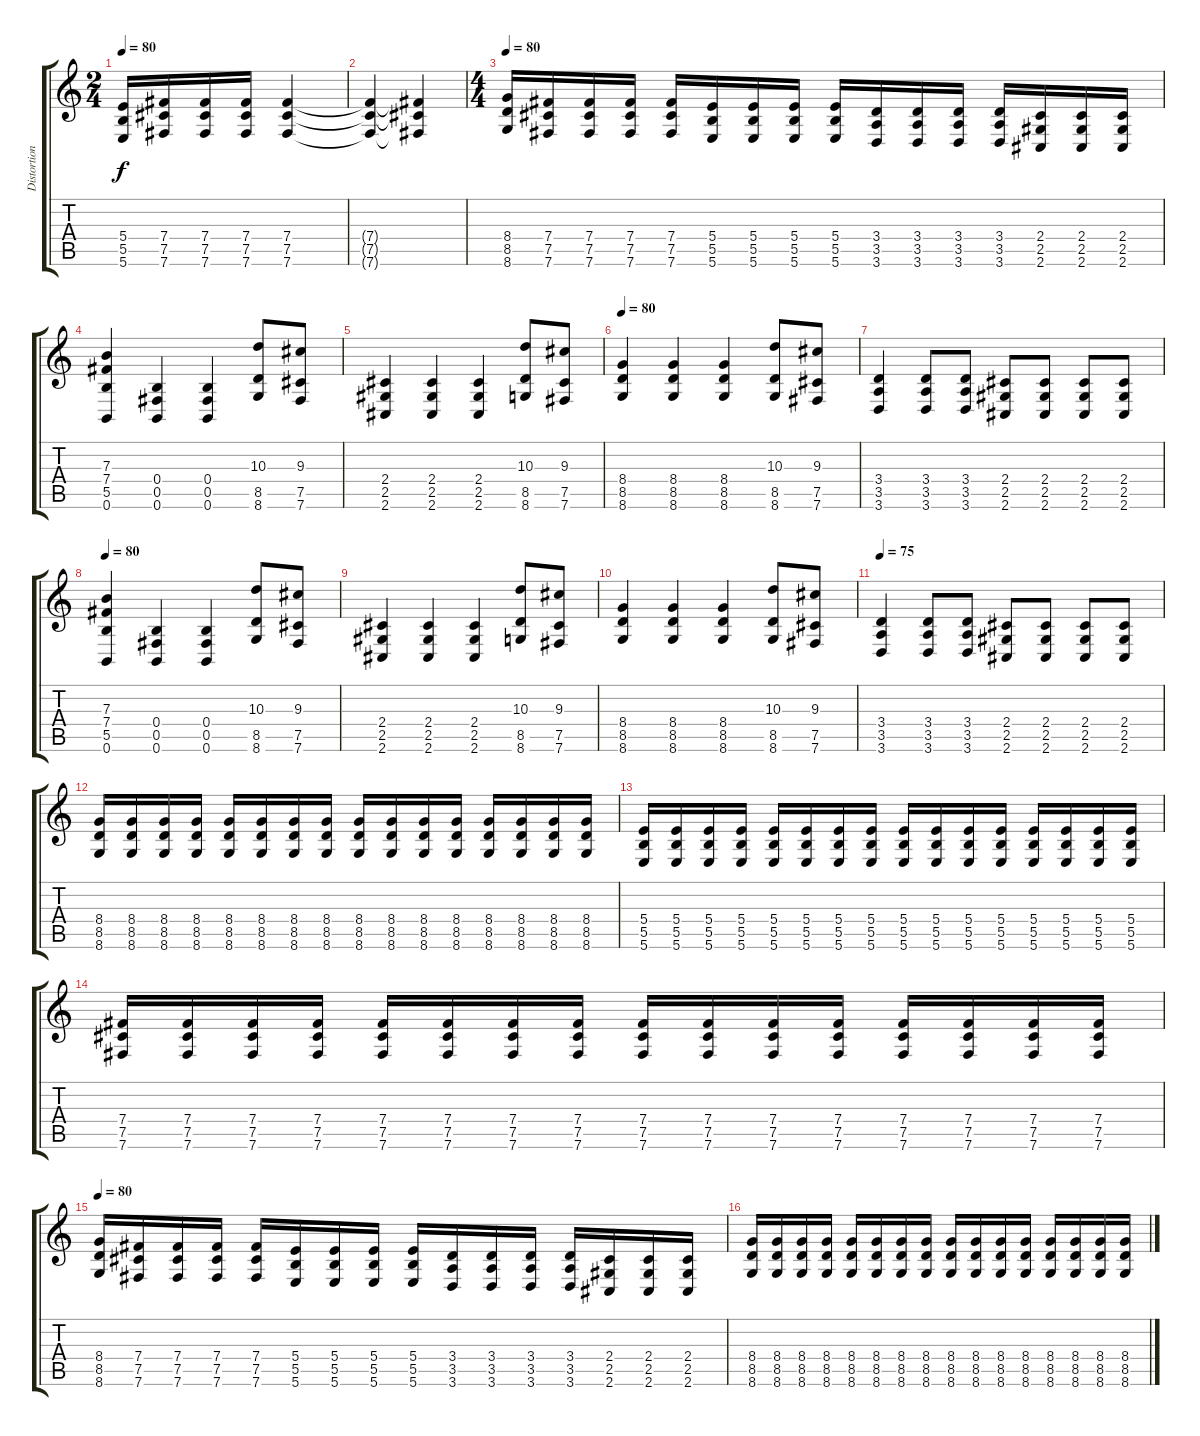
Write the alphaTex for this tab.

\track ("Distortion guitar (Robb Flynn)" "Distortion") {instrument distortionguitar}
\staff {score tabs}
\tuning (Db4 Ab3 E3 B2 Gb2 B1) {hide}
\ts (2 4)
\tempo 80
\clef g2
\ks c
(5.4 5.5 5.6).16{dy f} (7.4 7.5 7.6).16 (7.4 7.5 7.6).16 (7.4 7.5 7.6).16 (7.4 7.5 7.6).4 |
(7.4{t} 7.5{t} 7.6{t}).4 (7.4{t} 7.5{t} 7.6{t}).4 |
\ts (4 4)
\tempo 80
(8.4 8.5 8.6).16{volume 11} (7.4 7.5 7.6).16 (7.4 7.5 7.6).16 (7.4 7.5 7.6).16 (7.4 7.5 7.6).16 (5.4 5.5 5.6).16 (5.4 5.5 5.6).16 (5.4 5.5 5.6).16 (5.4 5.5 5.6).16 (3.4 3.5 3.6).16 (3.4 3.5 3.6).16 (3.4 3.5 3.6).16 (3.4 3.5 3.6).16 (2.4 2.5 2.6).16 (2.4 2.5 2.6).16 (2.4 2.5 2.6).16 |
(7.3 7.4 5.5 0.6).4 (0.4 0.5 0.6).4 (0.4 0.5 0.6).4 (10.3 8.5 8.6).8 (9.3 7.5 7.6).8 |
(2.4 2.5 2.6).4 (2.4 2.5 2.6).4 (2.4 2.5 2.6).4 (10.3 8.5 8.6).8 (9.3 7.5 7.6).8 |
\tempo 80
(8.4 8.5 8.6).4 (8.4 8.5 8.6).4 (8.4 8.5 8.6).4 (10.3 8.5 8.6).8 (9.3 7.5 7.6).8 |
(3.4 3.5 3.6).4 (3.4 3.5 3.6).8 (3.4 3.5 3.6).8 (2.4 2.5 2.6).8 (2.4 2.5 2.6).8 (2.4 2.5 2.6).8 (2.4 2.5 2.6).8 |
\tempo 80
(7.3 7.4 5.5 0.6).4 (0.4 0.5 0.6).4 (0.4 0.5 0.6).4 (10.3 8.5 8.6).8 (9.3 7.5 7.6).8 |
(2.4 2.5 2.6).4 (2.4 2.5 2.6).4 (2.4 2.5 2.6).4 (10.3 8.5 8.6).8 (9.3 7.5 7.6).8 |
(8.4 8.5 8.6).4 (8.4 8.5 8.6).4 (8.4 8.5 8.6).4 (10.3 8.5 8.6).8 (9.3 7.5 7.6).8 |
\tempo 75
(3.4 3.5 3.6).4{volume 11} (3.4 3.5 3.6).8 (3.4 3.5 3.6).8 (2.4 2.5 2.6).8 (2.4 2.5 2.6).8 (2.4 2.5 2.6).8 (2.4 2.5 2.6).8 |
(8.4 8.5 8.6).16{volume 11 instrument distortionguitar} (8.4 8.5 8.6).16 (8.4 8.5 8.6).16 (8.4 8.5 8.6).16 (8.4 8.5 8.6).16 (8.4 8.5 8.6).16 (8.4 8.5 8.6).16 (8.4 8.5 8.6).16 (8.4 8.5 8.6).16 (8.4 8.5 8.6).16 (8.4 8.5 8.6).16 (8.4 8.5 8.6).16 (8.4 8.5 8.6).16 (8.4 8.5 8.6).16 (8.4 8.5 8.6).16 (8.4 8.5 8.6).16 |
(5.4 5.5 5.6).16 (5.4 5.5 5.6).16 (5.4 5.5 5.6).16 (5.4 5.5 5.6).16 (5.4 5.5 5.6).16 (5.4 5.5 5.6).16 (5.4 5.5 5.6).16 (5.4 5.5 5.6).16 (5.4 5.5 5.6).16 (5.4 5.5 5.6).16 (5.4 5.5 5.6).16 (5.4 5.5 5.6).16 (5.4 5.5 5.6).16 (5.4 5.5 5.6).16 (5.4 5.5 5.6).16 (5.4 5.5 5.6).16 |
(7.4 7.5 7.6).16 (7.4 7.5 7.6).16 (7.4 7.5 7.6).16 (7.4 7.5 7.6).16 (7.4 7.5 7.6).16 (7.4 7.5 7.6).16 (7.4 7.5 7.6).16 (7.4 7.5 7.6).16 (7.4 7.5 7.6).16 (7.4 7.5 7.6).16 (7.4 7.5 7.6).16 (7.4 7.5 7.6).16 (7.4 7.5 7.6).16 (7.4 7.5 7.6).16 (7.4 7.5 7.6).16 (7.4 7.5 7.6).16 |
\tempo 80
(8.4 8.5 8.6).16{volume 12} (7.4 7.5 7.6).16 (7.4 7.5 7.6).16 (7.4 7.5 7.6).16 (7.4 7.5 7.6).16 (5.4 5.5 5.6).16 (5.4 5.5 5.6).16 (5.4 5.5 5.6).16 (5.4 5.5 5.6).16 (3.4 3.5 3.6).16 (3.4 3.5 3.6).16 (3.4 3.5 3.6).16 (3.4 3.5 3.6).16 (2.4 2.5 2.6).16 (2.4 2.5 2.6).16 (2.4 2.5 2.6).16 |
(8.4 8.5 8.6).16{volume 11 instrument distortionguitar} (8.4 8.5 8.6).16 (8.4 8.5 8.6).16 (8.4 8.5 8.6).16 (8.4 8.5 8.6).16 (8.4 8.5 8.6).16 (8.4 8.5 8.6).16 (8.4 8.5 8.6).16 (8.4 8.5 8.6).16 (8.4 8.5 8.6).16 (8.4 8.5 8.6).16 (8.4 8.5 8.6).16 (8.4 8.5 8.6).16 (8.4 8.5 8.6).16 (8.4 8.5 8.6).16 (8.4 8.5 8.6).16
